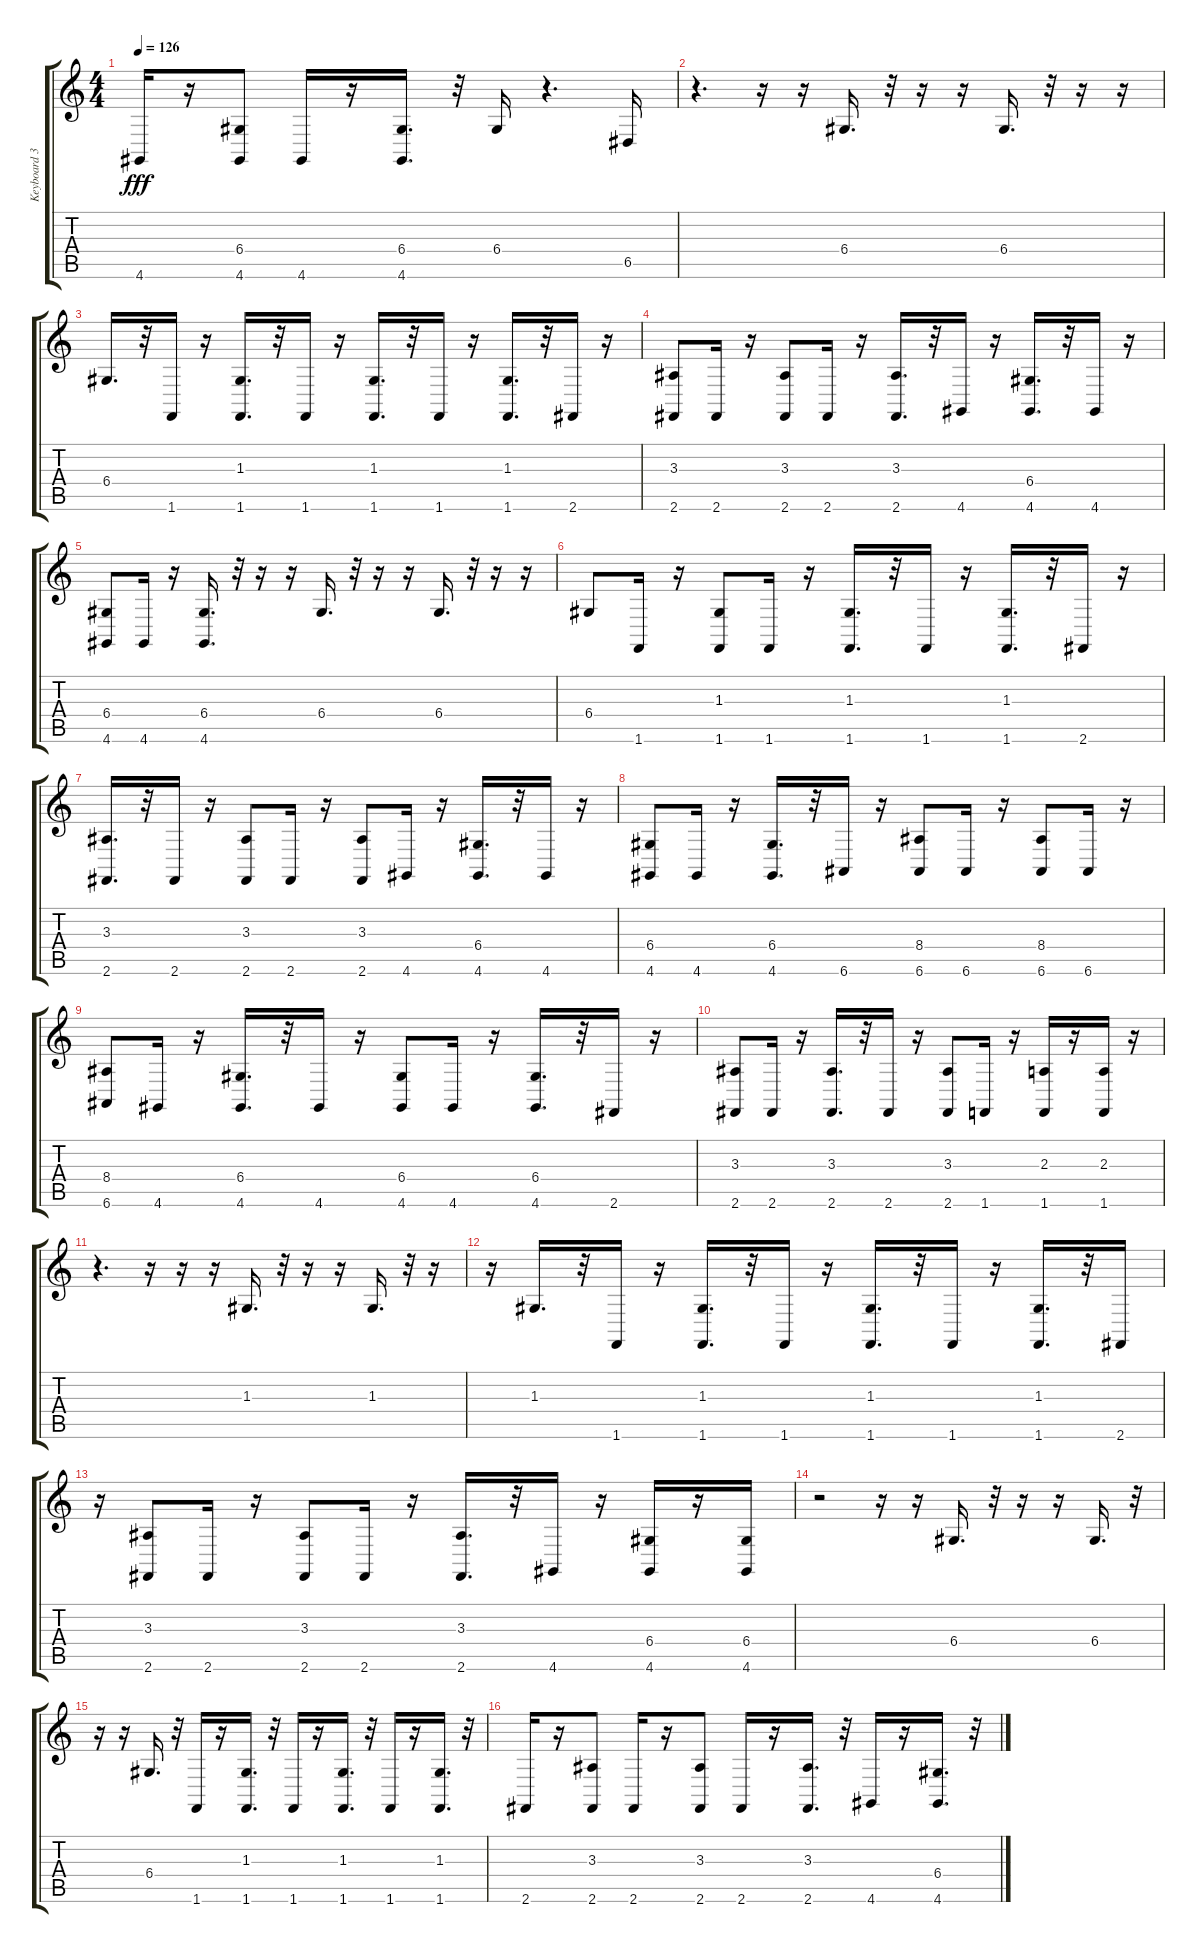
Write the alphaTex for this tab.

\track ("Keyboard 3" "Keyboard 3") {instrument pizzicatostrings}
\staff {score tabs}
\tuning (E4 B3 G3 D3 A2 E2) {hide}
\ts (4 4)
\tempo 126
\clef g2
\ks c
4.6.16{dy fff} r.16 (6.4 4.6).8 4.6.16 r.16 (6.4 4.6).16{d} r.32 6.4.16 r.4{d} 6.5.16 |
r.4{d} r.16 r.16 6.4.16{d} r.32 r.16 r.16 6.4.16{d} r.32 r.16 r.16 |
6.4.16{d} r.32 1.6.16 r.16 (1.3 1.6).16{d} r.32 1.6.16 r.16 (1.3 1.6).16{d} r.32 1.6.16 r.16 (1.3 1.6).16{d} r.32 2.6.16 r.16 |
(3.3 2.6).8 2.6.16 r.16 (3.3 2.6).8 2.6.16 r.16 (3.3 2.6).16{d} r.32 4.6.16 r.16 (6.4 4.6).16{d} r.32 4.6.16 r.16 |
(6.4 4.6).8 4.6.16 r.16 (6.4 4.6).16{d} r.32 r.16 r.16 6.4.16{d} r.32 r.16 r.16 6.4.16{d} r.32 r.16 r.16 |
6.4.8 1.6.16 r.16 (1.3 1.6).8 1.6.16 r.16 (1.3 1.6).16{d} r.32 1.6.16 r.16 (1.3 1.6).16{d} r.32 2.6.16 r.16 |
(3.3 2.6).16{d} r.32 2.6.16 r.16 (3.3 2.6).8 2.6.16 r.16 (3.3 2.6).8 4.6.16 r.16 (6.4 4.6).16{d} r.32 4.6.16 r.16 |
(6.4 4.6).8 4.6.16 r.16 (6.4 4.6).16{d} r.32 6.6.16 r.16 (8.4 6.6).8 6.6.16 r.16 (8.4 6.6).8 6.6.16 r.16 |
(8.4 6.6).8 4.6.16 r.16 (6.4 4.6).16{d} r.32 4.6.16 r.16 (6.4 4.6).8 4.6.16 r.16 (6.4 4.6).16{d} r.32 2.6.16 r.16 |
(3.3 2.6).8 2.6.16 r.16 (3.3 2.6).16{d} r.32 2.6.16 r.16 (3.3 2.6).8 1.6.16 r.16 (2.3 1.6).16 r.16 (2.3 1.6).16 r.16 |
r.4{d} r.16 r.16 r.16 1.3.16{d} r.32 r.16 r.16 1.3.16{d} r.32 r.16 |
r.16 1.3.16{d} r.32 1.6.16 r.16 (1.3 1.6).16{d} r.32 1.6.16 r.16 (1.3 1.6).16{d} r.32 1.6.16 r.16 (1.3 1.6).16{d} r.32 2.6.16 |
r.16 (3.3 2.6).8 2.6.16 r.16 (3.3 2.6).8 2.6.16 r.16 (3.3 2.6).16{d} r.32 4.6.16 r.16 (6.4 4.6).16 r.16 (6.4 4.6).16 |
r.2 r.16 r.16 6.4.16{d} r.32 r.16 r.16 6.4.16{d} r.32 |
r.16 r.16 6.4.16{d} r.32 1.6.16 r.16 (1.3 1.6).16{d} r.32 1.6.16 r.16 (1.3 1.6).16{d} r.32 1.6.16 r.16 (1.3 1.6).16{d} r.32 |
2.6.16 r.16 (3.3 2.6).8 2.6.16 r.16 (3.3 2.6).8 2.6.16 r.16 (3.3 2.6).16{d} r.32 4.6.16 r.16 (6.4 4.6).16{d} r.32
